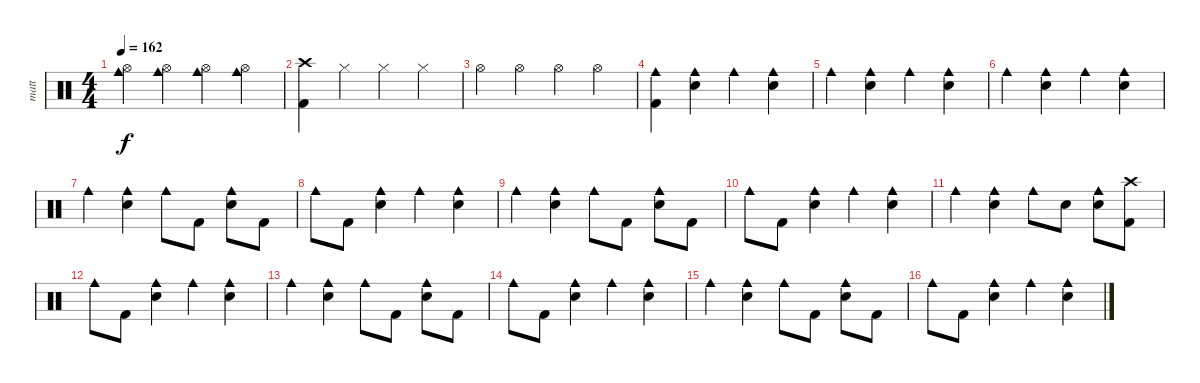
\track ("matt" "matt") {instrument percussion}
\staff {score}
\articulation defaults
\ts (4 4)
\tempo 162
\clef neutral
\ks c
("Hi-Hat (open)" "Cowbell medium (hit)").4{dy f} ("Hi-Hat (open)" "Cowbell medium (hit)").4 ("Hi-Hat (open)" "Cowbell medium (hit)").4 ("Hi-Hat (open)" "Cowbell medium (hit)").4 |
("Crash high (hit)" "Kick (hit) 2").4 "Hi-Hat (closed)".4 "Hi-Hat (closed)".4 "Hi-Hat (closed)".4 |
"Hi-Hat (open)".4 "Hi-Hat (open)".4 "Hi-Hat (open)".4 "Hi-Hat (open)".4 |
("Cowbell medium (hit)" "Kick (hit) 2").4 ("Cowbell medium (hit)" "Electric Snare (hit)").4 "Cowbell medium (hit)".4 ("Cowbell medium (hit)" "Electric Snare (hit)").4 |
"Cowbell medium (hit)".4 ("Cowbell medium (hit)" "Electric Snare (hit)").4 "Cowbell medium (hit)".4 ("Cowbell medium (hit)" "Electric Snare (hit)").4 |
"Cowbell medium (hit)".4 ("Cowbell medium (hit)" "Electric Snare (hit)").4 "Cowbell medium (hit)".4 ("Cowbell medium (hit)" "Electric Snare (hit)").4 |
"Cowbell medium (hit)".4 ("Cowbell medium (hit)" "Electric Snare (hit)").4 "Cowbell medium (hit)".8 "Kick (hit) 2".8 ("Cowbell medium (hit)" "Electric Snare (hit)").8 "Kick (hit) 2".8 |
"Cowbell medium (hit)".8 "Kick (hit) 2".8 ("Cowbell medium (hit)" "Electric Snare (hit)").4 "Cowbell medium (hit)".4 ("Cowbell medium (hit)" "Electric Snare (hit)").4 |
"Cowbell medium (hit)".4 ("Cowbell medium (hit)" "Electric Snare (hit)").4 "Cowbell medium (hit)".8 "Kick (hit) 2".8 ("Cowbell medium (hit)" "Electric Snare (hit)").8 "Kick (hit) 2".8 |
"Cowbell medium (hit)".8 "Kick (hit) 2".8 ("Cowbell medium (hit)" "Electric Snare (hit)").4 "Cowbell medium (hit)".4 ("Cowbell medium (hit)" "Electric Snare (hit)").4 |
"Cowbell medium (hit)".4 ("Cowbell medium (hit)" "Electric Snare (hit)").4 "Cowbell medium (hit)".8 "Electric Snare (hit)".8 ("Cowbell medium (hit)" "Electric Snare (hit)").8 ("Crash high (hit)" "Kick (hit) 2").8 |
"Cowbell medium (hit)".8 "Kick (hit) 2".8 ("Cowbell medium (hit)" "Electric Snare (hit)").4 "Cowbell medium (hit)".4 ("Cowbell medium (hit)" "Electric Snare (hit)").4 |
"Cowbell medium (hit)".4 ("Cowbell medium (hit)" "Electric Snare (hit)").4 "Cowbell medium (hit)".8 "Kick (hit) 2".8 ("Cowbell medium (hit)" "Electric Snare (hit)").8 "Kick (hit) 2".8 |
"Cowbell medium (hit)".8 "Kick (hit) 2".8 ("Cowbell medium (hit)" "Electric Snare (hit)").4 "Cowbell medium (hit)".4 ("Cowbell medium (hit)" "Electric Snare (hit)").4 |
"Cowbell medium (hit)".4 ("Cowbell medium (hit)" "Electric Snare (hit)").4 "Cowbell medium (hit)".8 "Kick (hit) 2".8 ("Cowbell medium (hit)" "Electric Snare (hit)").8 "Kick (hit) 2".8 |
"Cowbell medium (hit)".8 "Kick (hit) 2".8 ("Cowbell medium (hit)" "Electric Snare (hit)").4 "Cowbell medium (hit)".4 ("Cowbell medium (hit)" "Electric Snare (hit)").4
